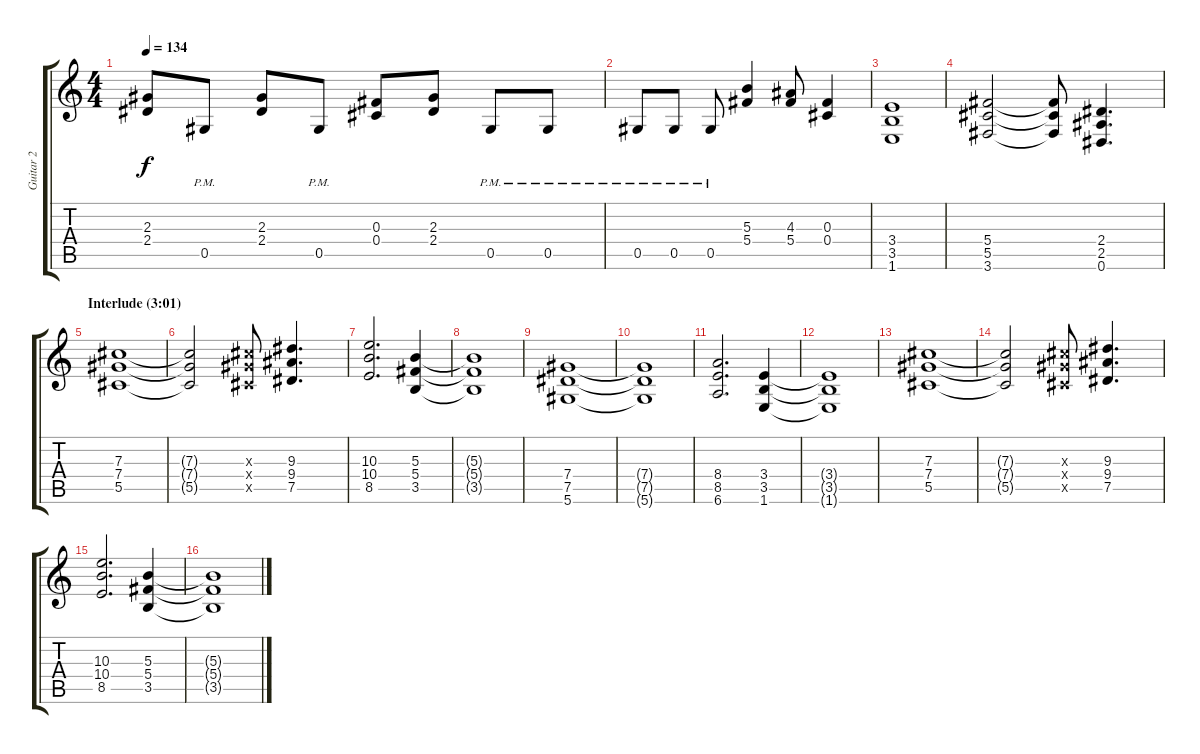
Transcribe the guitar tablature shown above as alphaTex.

\track ("Guitar 2" "Guitar 2") {instrument distortionguitar}
\staff {score tabs}
\tuning (Eb4 Bb3 Gb3 Db3 Ab2 Eb2) {hide}
\ts (4 4)
\tempo 134
\clef g2
\ks c
(2.3 2.4).8{dy f} 0.5{pm}.8 (2.3 2.4).8 0.5{pm}.8 (0.3 0.4).8 (2.3 2.4).8 0.5{pm}.8 0.5{pm}.8 |
0.5{pm}.8 0.5{pm}.8 0.5{pm}.8 (5.3 5.4).4 (4.3 5.4).8 (0.3 0.4).4 |
(3.4 3.5 1.6).1 |
(5.4 5.5 3.6).2 (5.4{t} 5.5{t} 3.6{t}).8 (2.4 2.5 0.6).4{d} |
\section ("" "Interlude (3:01)")
(7.3 7.4 5.5).1 |
(7.3{t} 7.4{t} 5.5{t}).2 (7.3{x} 7.4{x} 5.5{x}).8 (9.3 9.4 7.5).4{d} |
(10.3 10.4 8.5).2{d} (5.3 5.4 3.5).4 |
(5.3{t} 5.4{t} 3.5{t}).1 |
(7.4 7.5 5.6).1 |
(7.4{t} 7.5{t} 5.6{t}).1 |
(8.4 8.5 6.6).2{d} (3.4 3.5 1.6).4 |
(3.4{t} 3.5{t} 1.6{t}).1 |
(7.3 7.4 5.5).1 |
(7.3{t} 7.4{t} 5.5{t}).2 (7.3{x} 7.4{x} 5.5{x}).8 (9.3 9.4 7.5).4{d} |
(10.3 10.4 8.5).2{d} (5.3 5.4 3.5).4 |
(5.3{t} 5.4{t} 3.5{t}).1
